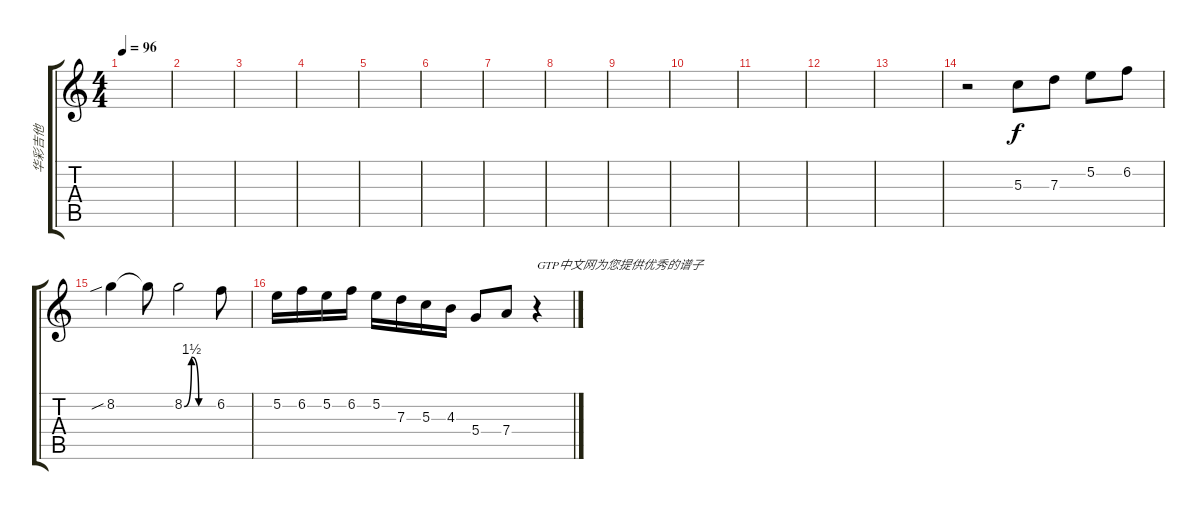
\track ("华彩吉他" "华彩吉他") {instrument overdrivenguitar}
\staff {score tabs}
\tuning (E4 B3 G3 D3 A2 E2) {hide}
\ts (4 4)
\tempo 96
\clef g2
\ks c
|
|
|
|
|
|
|
|
|
|
|
|
|
r.2 5.3.8 7.3.8 5.2.8 6.2.8 |
8.2{sib}.4 8.2{t}.8 8.2{be (custom 0 0 15 6 30 0 60 0)}.2 6.2.8 |
5.2.16 6.2.16 5.2.16 6.2.16 5.2.16 7.3.16 5.3.16 4.3.16 5.4.8 7.4.8 r.4{txt "GTP中文网为您提供优秀的谱子"}
